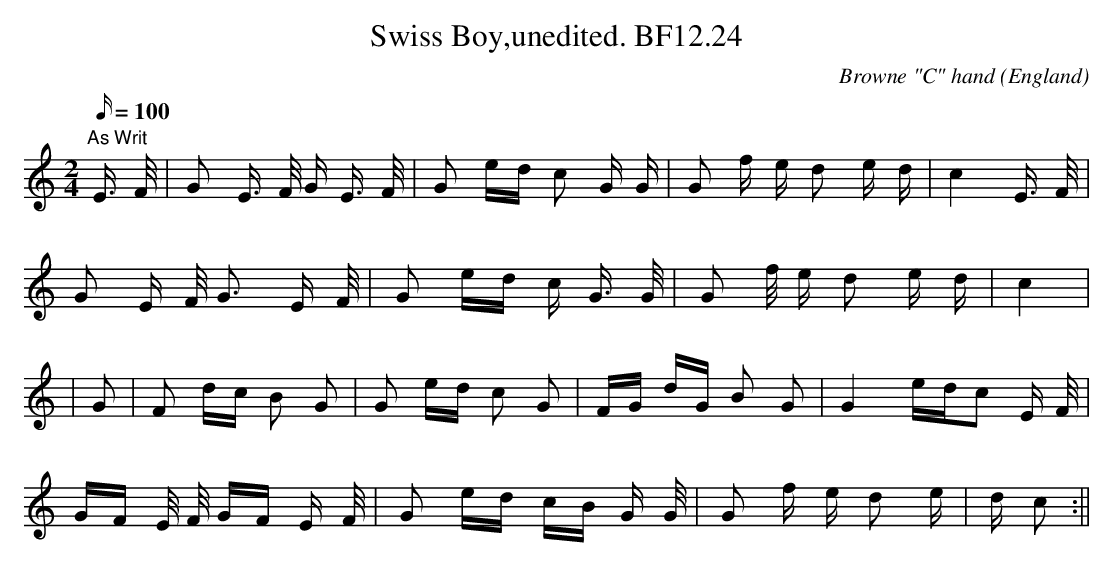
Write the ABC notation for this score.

X:1
T:Swiss Boy,unedited. BF12.24
M:2/4
L:1/16
Q:100
C:Browne "C" hand
O:England
K:C major
"As Writ"E> F|G2 E> F G E> F|G2 ed c2 G G|G2 f e d2 e d|c4E> F|!
G2 E F/2 G3 E F/2|G2 ed c G> G|G2 f/2 e d2 e d|c4|!
|G2|F2 dc B2 G2|G2 ed c2 G2|FG dG B2 G2|G4 edc2 E F/2|!
GF E/2 F/2 GF E F/2|G2 ed cB G G/2|G2 f e d2 e|d c2:||
